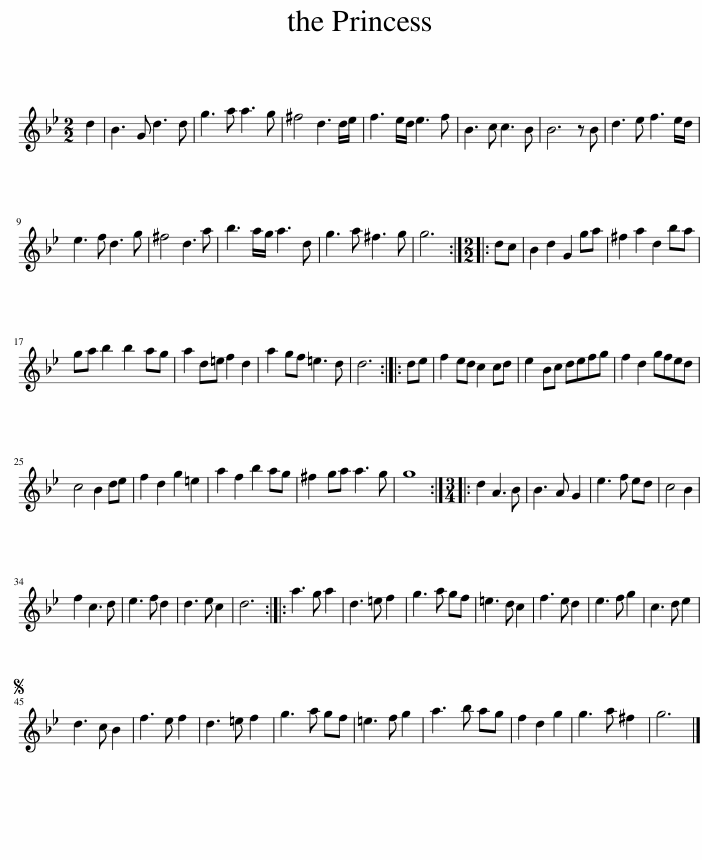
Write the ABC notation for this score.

X:1
L:1/8
M:2/2
I:linebreak $
K:Gmin
V:1 treble
V:1
 d2 | B3 G d3 d | g3 a a3 g | ^f4 d3 d/e/ | f3 e/d/ e3 f | %5
 B3 c c3 B | B6 z B | d3 e f3 e/d/ |$ e3 f d3 g | ^f4 d3 a | %10
 b3 a/g/ a3 d | g3 a ^f3 g | g6 ::[M:2/2] dc | B2 d2 G2 ga | %15
 ^f2 a2 d2 ba |$ ga b2 b2 ag | a2 d=e f2 d2 | a2 gf =e3 d | d6 :: %20
 de | f2 ed c2 cd | e2 Bc defg | f2 d2 gfed |$ c4 B2 de | %25
 f2 d2 g2 =e2 | a2 f2 b2 ag | ^f2 ga a3 g | g8 ::[M:3/4] d2 A3 B | %30
 B3 A G2 | e3 f ed | c4 B2 |$ f2 c3 d | e3 f d2 | %35
 d3 e c2 | d6 :: a3 g a2 | d3 =e f2 | g3 a gf | %40
 =e3 d c2 | f3 e d2 | e3 f g2 | c3 d e2 |$S d3 c B2 | %45
 f3 e f2 | d3 =e f2 | g3 a gf | =e3 f g2 | a3 b ag | %50
 f2 d2 g2 | g3 a ^f2 | g6 |] %53
